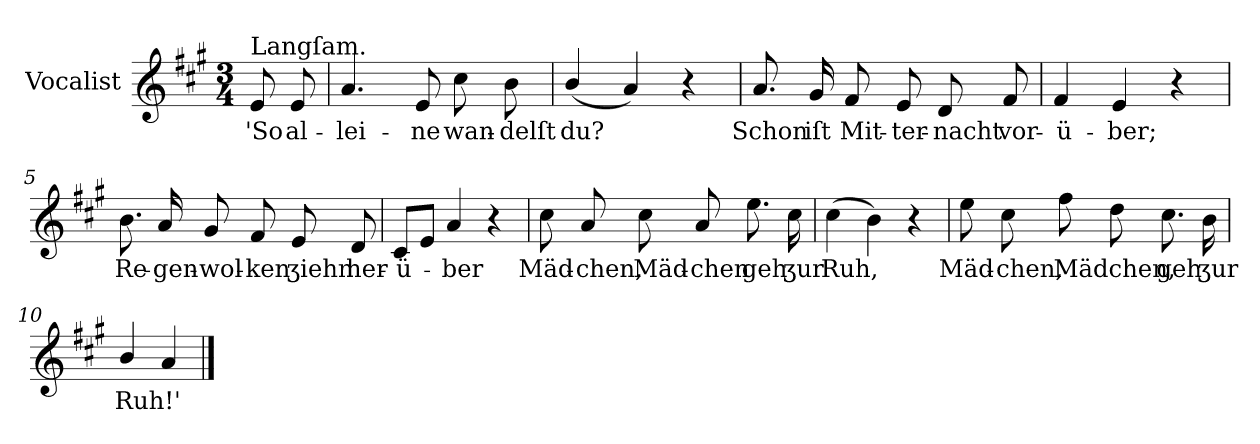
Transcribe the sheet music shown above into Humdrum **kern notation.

**kern	**text
*part1	*part1
*staff1	*staff1
*I"Vocalist	*
*clefG2	*
*k[f#c#g#]	*
*A:	*
*M3/4	*
=	=
!LO:TX:a:t=Langſam.	!
8e	'So
8e	al-
=1	=1
4.a	-lei-
8e	-ne
8cc#	wan-
8b	-delſt
=2	=2
(4b/	du?
4a)	.
4r	.
=3	=3
8.a	Schon
16g#	iſt
8f#	Mit-
8e	-ter-
8d	-nacht
8f#	vor-
=4	=4
4f#	-ü-
4e	-ber;
4r	.
=5	=5
8.b	Re-
16a	-gen-
8g#	-wol-
8f#	-ken
8e	ʒiehn
8d	her-
=6	=6
8c#L	-ü-
8eJ	.
4a	-ber
4r	.
=7	=7
8cc#	Mäd-
8a	-chen,
8cc#	Mäd-
8a	-chen
8.ee	geh
16cc#	ʒur
=8	=8
(4cc#	Ruh,
4b)	.
4r	.
=9	=9
8ee	Mäd-
8cc#	-chen,
8ff#	Mädchen,
8dd	.
8.cc#	geh
16b	ʒur
=10	=10
4b/	Ruh!'
4a	.
==	==
*-	*-
